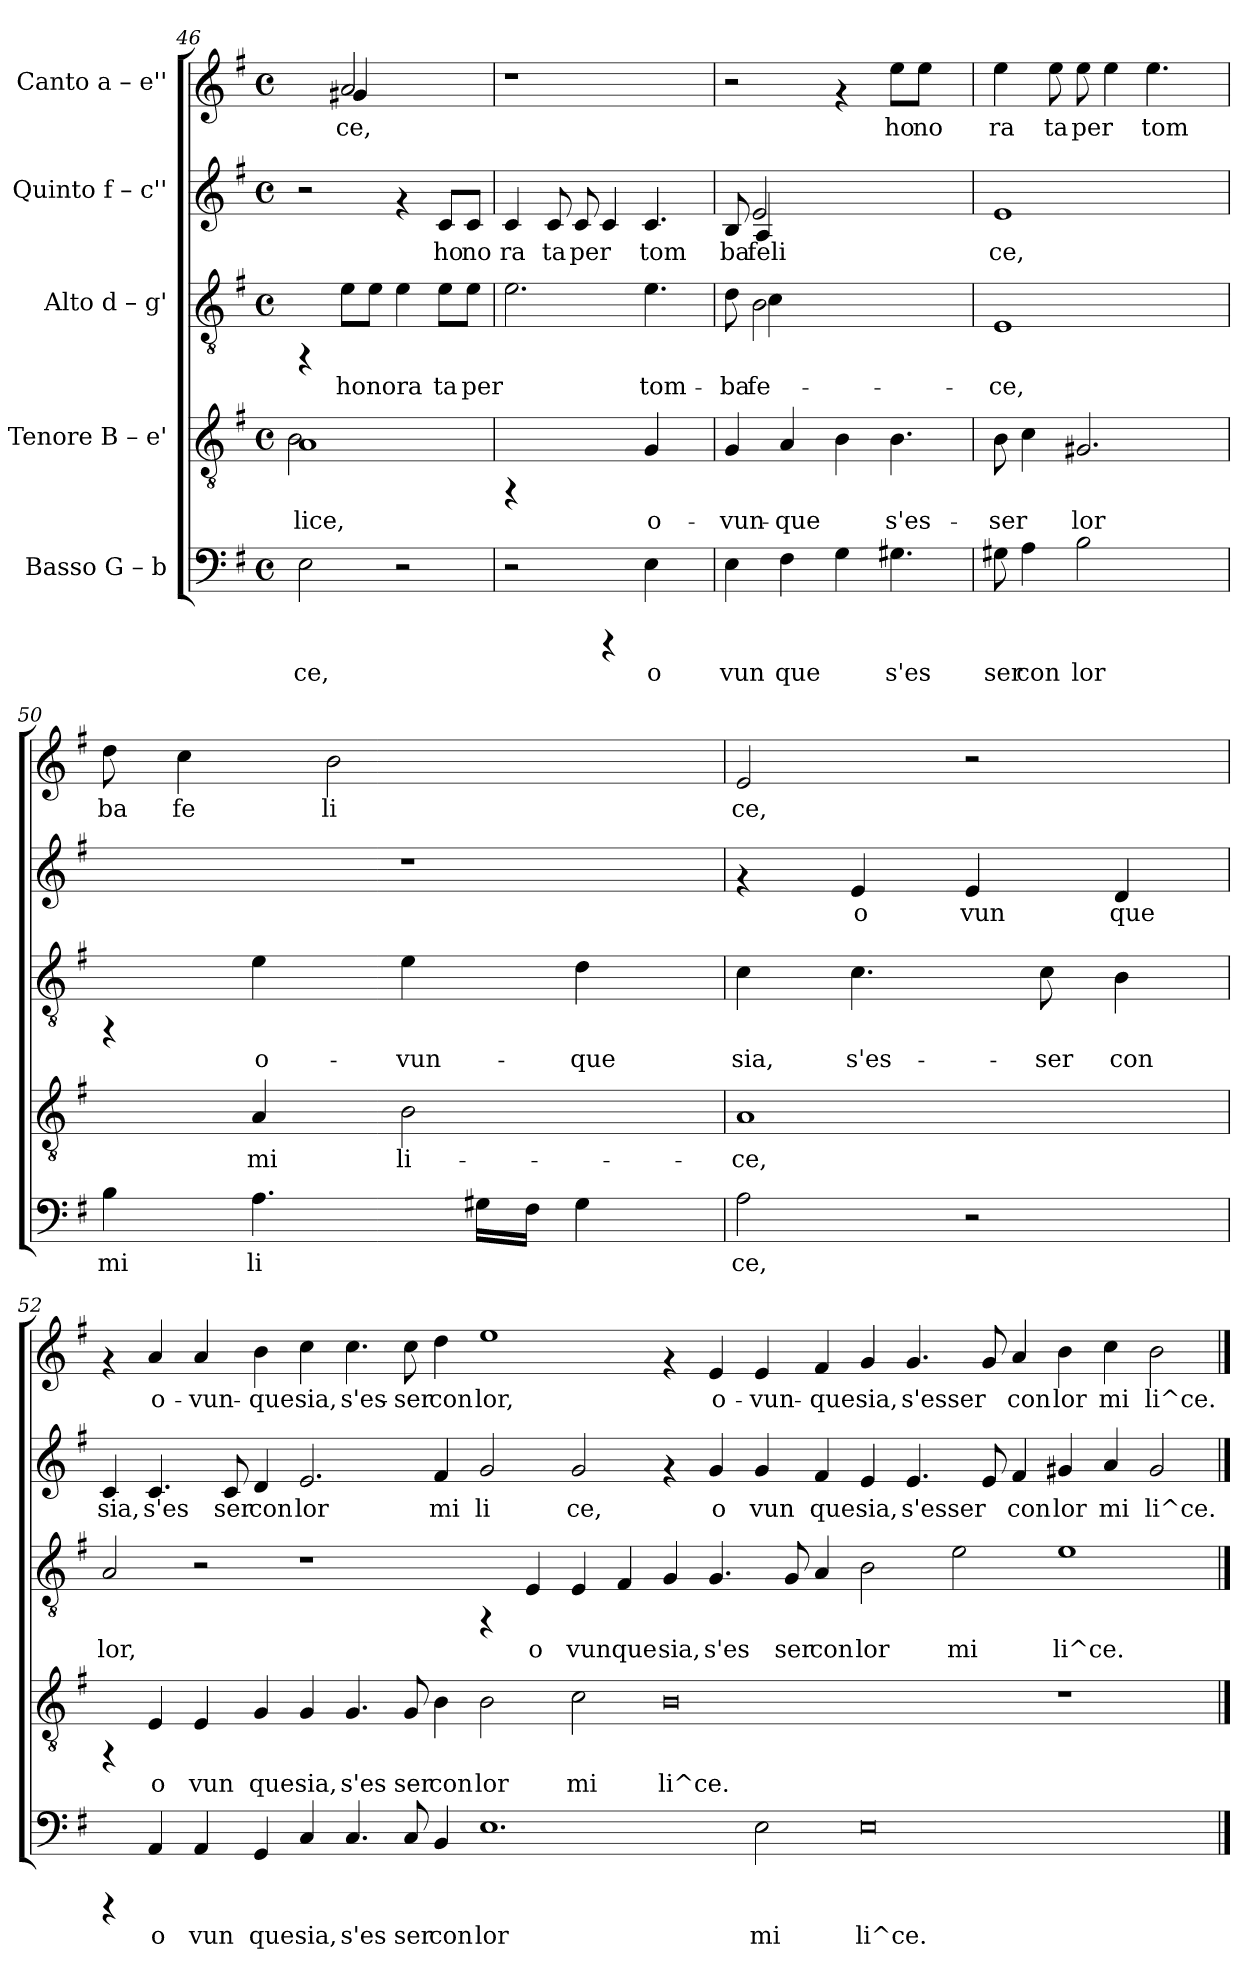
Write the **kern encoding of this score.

**kern	**text	**kern	**text	**kern	**text	**kern	**text	**kern	**text
*part5	*part5	*part4	*part4	*part3	*part3	*part2	*part2	*part1	*part1
*staff5	*staff5	*staff4	*staff4	*staff3	*staff3	*staff2	*staff2	*staff1	*staff1
*I"Basso   G – b	*	*I"Tenore  B – e'	*	*I"Alto  d – g'	*	*I"Quinto  f – c''	*	*I"Canto  a – e''	*
*clefF4	*	*clefGv2	*	*clefGv2	*	*clefG2	*	*clefG2	*
*k[f#]	*	*k[f#]	*	*k[f#]	*	*k[f#]	*	*k[f#]	*
*G:	*	*G:	*	*G:	*	*G:	*	*G:	*
*M4/4	*	*M4/4	*	*M4/4	*	*M4/4	*	*M4/4	*
*met(c)	*	*met(c)	*	*met(c)	*	*met(c)	*	*met(c)	*
=46	=46	=46	=46	=46	=46	=46	=46	=46	=46
!	!LO:LY:b:rj	!	!LO:LY:b:rj	!	!	!	!	!	!
*	*	*^	*	*	*	*	*	*^	*
2E\	-ce,	1A	2B\	lice,	4rFF	.	2r	.	4ryy	4ryy	.
!	!	!	!	!	!	!LO:LY:b:cj	!	!	!	!	!LO:LY:b:cj
.	.	.	.	.	8e\L	honora	.	.	2a/	4g#X/	ce,
!	!	!	!	!	!	!LO:LY:b:cj	!	!	!	!	!
.	.	.	.	.	8e\J	.	.	.	.	.	.
!	!	!	!	!	!	!LO:LY:b:cj	!	!	!	!	!
2r	.	.	2ryy	.	4e\	.	4rf	.	.	4ryy	.
!	!	!	!	!	!	!LO:LY:b:cj	!	!LO:LY:b:cj	!	!	!
.	.	.	.	.	8e\L	ta	8c/L	ho	4ryy	4ryy	.
!	!	!	!	!	!	!LO:LY:b:cj	!	!LO:LY:b:cj	!	!	!
.	.	.	.	.	8e\J	per	8c/J	no	.	.	.
*	*	*v	*v	*	*	*	*	*	*v	*v	*
!!LO:LB:g=z
=47	=47	=47	=47	=47	=47	=47	=47	=47	=47
!	!	!	!	!	!	!	!LO:LY:b:cj	!	!
2r	.	4rFF	.	2.e\	.	4c/	ra	1r	.
!	!	!	!	!	!	!	!LO:LY:b:cj	!	!
.	.	2ryy	.	.	.	8c/	ta	.	.
!	!	!	!	!	!	!	!LO:LY:b:cj	!	!
.	.	.	.	.	.	8c/	per	.	.
4rCCC	.	.	.	.	.	4c/	.	.	.
!	!LO:LY:b:rj	!	!LO:LY:b:rj	!	!LO:LY:b:cj	!	!LO:LY:b:cj	!	!
4E\	o	4G/	o-	4.e\	tom-	4.c/	tom	.	.
8ryy	.	8ryy	.	.	.	.	.	8ryy	.
=48	=48	=48	=48	=48	=48	=48	=48	=48	=48
!	!LO:LY:b:rj	!	!LO:LY:b:rj	!	!LO:LY:b:cj	!	!LO:LY:b:cj	!	!
*	*	*	*	*^	*	*^	*	*	*
4E\	vun	4G/	-vun-	8d\	8ryy	-ba	8B/	8ryy	ba	2r	.
!	!	!	!	!	!	!LO:LY:b:cj	!	!	!LO:LY:b:cj	!	!
.	.	.	.	2B\	4c\	fe-	2e/	4A/	feli	.	.
!	!LO:LY:b:rj	!	!LO:LY:b:rj	!	!	!	!	!	!	!	!
4F#\	que	4A/	-que	.	.	.	.	.	.	.	.
.	.	.	.	.	2ryy	.	.	2ryy	.	.	.
4G\	.	4B\	.	.	.	.	.	.	.	4rf	.
.	.	.	.	2ryy	.	.	2ryy	.	.	.	.
!	!LO:LY:b:rj	!	!LO:LY:b:rj	!	!	!	!	!	!	!	!LO:LY:b:cj
4.G#X\	s'es	4.B\	s'es-	.	.	.	.	.	.	8ee\L	ho
!	!	!	!	!	!	!	!	!	!	!	!LO:LY:b:cj
.	.	.	.	.	4ryy	.	.	4ryy	.	8ee\J	no
.	.	.	.	.	.	.	.	.	.	8ryy	.
*	*	*	*	*v	*v	*	*	*	*	*	*
*	*	*	*	*	*	*v	*v	*	*	*
=49	=49	=49	=49	=49	=49	=49	=49	=49	=49
!	!LO:LY:b:rj	!	!LO:LY:b:rj	!	!LO:LY:b:cj	!	!LO:LY:b:cj	!	!LO:LY:b:cj
8G#X\	ser	8B\	-ser	1E	-ce,	1e	ce,	4ee\	ra
!	!LO:LY:b:rj	!	!	!	!	!	!	!	!
4A\	con	4c\	.	.	.	.	.	.	.
!	!	!	!	!	!	!	!	!	!LO:LY:b:cj
.	.	.	.	.	.	.	.	8ee\	ta
!	!LO:LY:b:rj	!	!LO:LY:b:rj	!	!	!	!	!	!LO:LY:b:cj
2B\	lor	2.G#X/	lor	.	.	.	.	8ee\	per
.	.	.	.	.	.	.	.	4ee\	.
!	!	!	!	!	!	!	!	!	!LO:LY:b:cj
.	.	.	.	.	.	.	.	4.ee\	tom
4ryy	.	.	.	.	.	.	.	.	.
.	.	.	.	8ryy	.	8ryy	.	.	.
=50	=50	=50	=50	=50	=50	=50	=50	=50	=50
!	!LO:LY:b:rj	!	!	!	!	!	!	!	!LO:LY:b:cj
4B\	mi	4ryy	.	4rFF	.	1r	.	8dd\	ba
!	!	!	!	!	!	!	!	!	!LO:LY:b:cj
.	.	.	.	.	.	.	.	4cc\	fe
!	!LO:LY:b:rj	!	!LO:LY:b:rj	!	!LO:LY:b:cj	!	!	!	!
4.A\	li	4A/	mi	4e\	o-	.	.	.	.
!	!	!	!	!	!	!	!	!	!LO:LY:b:cj
.	.	.	.	.	.	.	.	2b\	li
!	!	!	!LO:LY:b:rj	!	!LO:LY:b:cj	!	!	!	!
.	.	2B\	li-	4e\	-vun-	.	.	.	.
!	!LO:LY:b:rj	!	!	!	!	!	!	!	!
16G#X\L	.	.	.	.	.	.	.	.	.
!	!LO:LY:b:rj	!	!	!	!	!	!	!	!
16F#\J	.	.	.	.	.	.	.	.	.
!	!LO:LY:b:rj	!	!	!	!LO:LY:b:cj	!	!	!	!
4G#\	.	.	.	4d\	-que	.	.	.	.
.	.	.	.	.	.	.	.	8ryy	.
=51	=51	=51	=51	=51	=51	=51	=51	=51	=51
!	!LO:LY:b:rj	!	!LO:LY:b:rj	!	!LO:LY:b:cj	!	!	!	!LO:LY:b:cj
2A\	ce,	1A	-ce,	4c\	sia,	4rf	.	2e/	ce,
!	!	!	!	!	!LO:LY:b:cj	!	!LO:LY:b:cj	!	!
.	.	.	.	4.c\	s'es-	4e/	o	.	.
!	!	!	!	!	!	!	!LO:LY:b:cj	!	!
2r	.	.	.	.	.	4e/	vun	2r	.
!	!	!	!	!	!LO:LY:b:cj	!	!	!	!
.	.	.	.	8c\	-ser	.	.	.	.
!	!	!	!	!	!LO:LY:b:cj	!	!LO:LY:b:cj	!	!
.	.	.	.	4B\	con	4d/	que	.	.
!!LO:PB:g=z
=52	=52	=52	=52	=52	=52	=52	=52	=52	=52
!	!	!	!	!	!LO:LY:b:cj	!	!LO:LY:b:cj	!	!
4rCCC	.	4rFF	.	2A/	lor,	4c/	sia,	4rf	.
!	!LO:LY:b:rj	!	!LO:LY:b:rj	!	!	!	!LO:LY:b:cj	!	!LO:LY:b:cj
4AA/	o	4E/	o	.	.	4.c/	s'es	4a/	o-
!	!LO:LY:b:rj	!	!LO:LY:b:rj	!	!	!	!	!	!LO:LY:b:cj
4AA/	vun	4E/	vun	2r	.	.	.	4a/	-vun-
!	!	!	!	!	!	!	!LO:LY:b:cj	!	!
.	.	.	.	.	.	8c/	ser	.	.
!	!LO:LY:b:rj	!	!LO:LY:b:rj	!	!	!	!LO:LY:b:cj	!	!LO:LY:b:cj
4GG/	que	4G/	que	.	.	4d/	con	4b\	-que
!	!LO:LY:b:rj	!	!LO:LY:b:rj	!	!	!	!LO:LY:b:cj	!	!LO:LY:b:cj
4C/	sia,	4G/	sia,	1r	.	2.e/	lor	4cc\	sia,
!	!LO:LY:b:rj	!	!LO:LY:b:rj	!	!	!	!	!	!LO:LY:b:cj
4.C/	s'es	4.G/	s'es	.	.	.	.	4.cc\	s'es-
!	!LO:LY:b:rj	!	!LO:LY:b:rj	!	!	!	!	!	!LO:LY:b:cj
8C/	ser	8G/	ser	.	.	.	.	8cc\	-ser
!	!LO:LY:b:rj	!	!LO:LY:b:rj	!	!	!	!LO:LY:b:cj	!	!LO:LY:b:cj
4BB/	con	4B\	con	.	.	4f#/	mi	4dd\	con
!	!LO:LY:b:rj	!	!LO:LY:b:rj	!	!	!	!LO:LY:b:cj	!	!LO:LY:b:cj
1.E	lor	2B\	lor	4rFF	.	2g/	li	1ee	lor,
!	!	!	!	!	!LO:LY:b:cj	!	!	!	!
.	.	.	.	4E/	o	.	.	.	.
!	!	!	!LO:LY:b:rj	!	!LO:LY:b:cj	!	!LO:LY:b:cj	!	!
.	.	2c\	mi	4E/	vunque	2g/	ce,	.	.
!	!	!	!	!	!LO:LY:b:cj	!	!	!	!
.	.	.	.	4F#/	.	.	.	.	.
!	!	!	!LO:LY:b:rj	!	!LO:LY:b:cj	!	!	!	!
.	.	0B	li^ce.	4G/	sia,	4rf	.	4rf	.
!	!	!	!	!	!LO:LY:b:cj	!	!LO:LY:b:cj	!	!LO:LY:b:cj
.	.	.	.	4.G/	s'es	4g/	o	4e/	o-
!	!LO:LY:b:rj	!	!	!	!	!	!LO:LY:b:cj	!	!LO:LY:b:cj
2E\	mi	.	.	.	.	4g/	vun	4e/	-vun-
!	!	!	!	!	!LO:LY:b:cj	!	!	!	!
.	.	.	.	8G/	ser	.	.	.	.
!	!	!	!	!	!LO:LY:b:cj	!	!LO:LY:b:cj	!	!LO:LY:b:cj
.	.	.	.	4A/	con	4f#/	que	4f#/	-que
!	!LO:LY:b:rj	!	!	!	!LO:LY:b:cj	!	!LO:LY:b:cj	!	!LO:LY:b:cj
0E	li^ce.	.	.	2B\	lor	4e/	sia,	4g/	sia,
!	!	!	!	!	!	!	!LO:LY:b:cj	!	!LO:LY:b:cj
.	.	.	.	.	.	4.e/	s'esser	4.g/	s'esser
!	!	!	!	!	!LO:LY:b:cj	!	!	!	!
.	.	.	.	2e\	mi	.	.	.	.
!	!	!	!	!	!	!	!LO:LY:b:cj	!	!LO:LY:b:cj
.	.	.	.	.	.	8e/	.	8g/	.
!	!	!	!	!	!	!	!LO:LY:b:cj	!	!LO:LY:b:cj
.	.	.	.	.	.	4f#/	con	4a/	con
!	!	!	!	!	!LO:LY:b:cj	!	!LO:LY:b:cj	!	!LO:LY:b:cj
.	.	1r	.	1e	li^ce.	4g#X/	lor	4b\	lor
!	!	!	!	!	!	!	!LO:LY:b:cj	!	!LO:LY:b:cj
.	.	.	.	.	.	4a/	mi	4cc\	mi
!	!	!	!	!	!	!	!LO:LY:b:cj	!	!LO:LY:b:cj
.	.	.	.	.	.	2g#/	li^ce.	2b\	li^ce.-
==	==	==	==	==	==	==	==	==	==
*-	*-	*-	*-	*-	*-	*-	*-	*-	*-
